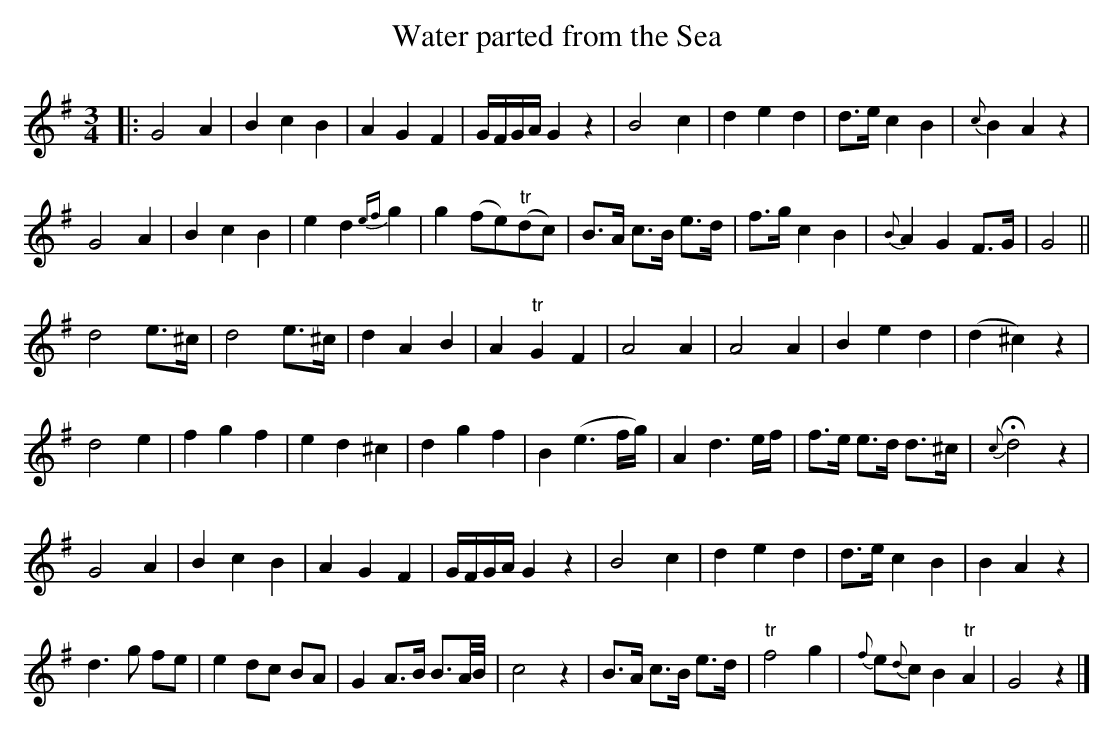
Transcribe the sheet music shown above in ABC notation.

X:1
T:Water parted from the Sea
M:3/4
K:G
|:G4A2| B2c2B2 | A2G2F2 | G/F/G/A/G2z2 |\
B4c2 | d2e2d2 | d>ec2B2 | {c}B2A2z2 |
G4A2 | B2c2B2 | e2d2{ef}g2 | g2(fe)("tr"dc) | \
B>A c>B e>d | f>gc2B2 | {B}A2 G2F>G| G4||
d4e>^c| d4e>^c| d2A2B2| A2"tr"G2F2| \
A4A2| A4A2| B2e2d2| (d2^c2) z2|
d4e2| f2g2f2| e2d2^c2| d2g2f2| \
B2(e3f/g/)| A2d3e/f/| f>e e>d d>^c| {c}Hd4z2|
G4A2| B2c2B2| A2G2F2| G/F/G/A/G2z2|\
B4c2| d2e2d2| d>ec2B2| B2A2z2|
d3g fe| e2dc BA| G2A>B B3/A//B//| c4z2|\
B>A c>B e>d| "tr"f4g2| {f}e{d}cB2"tr"A2| G4z2|]
